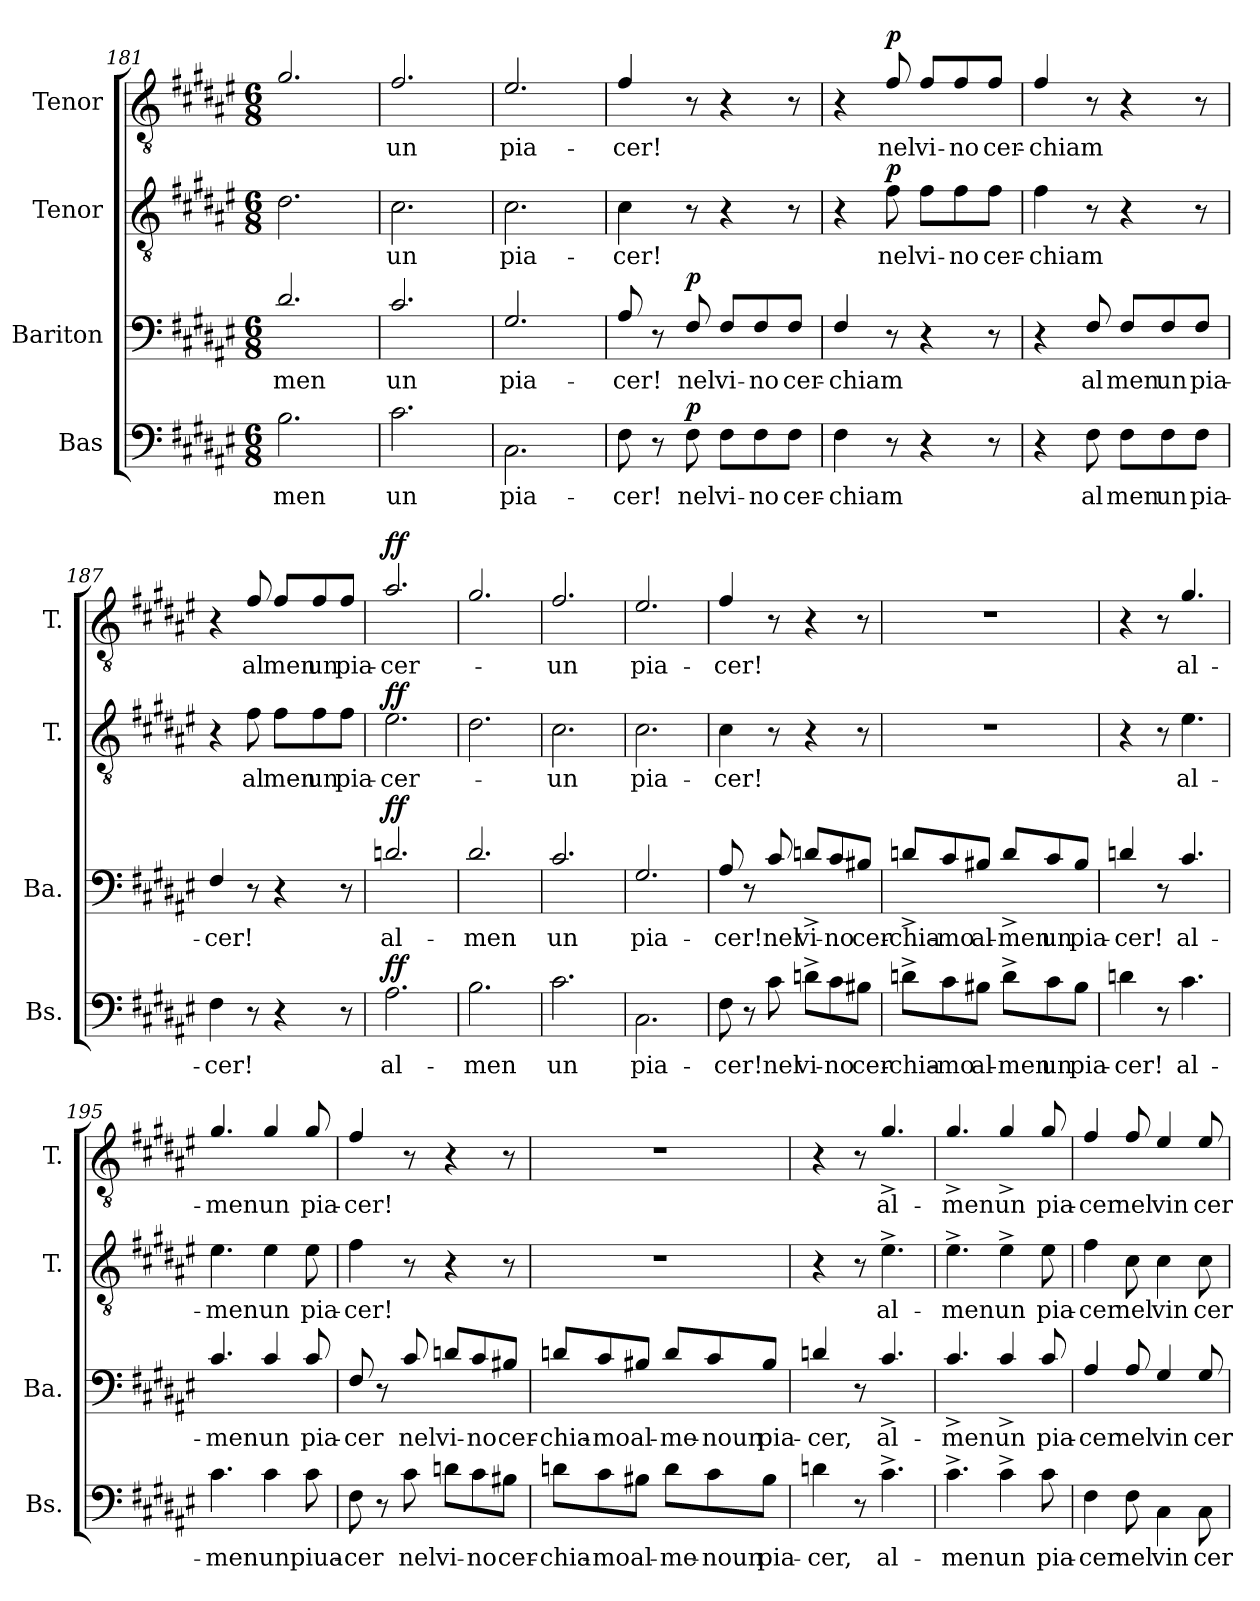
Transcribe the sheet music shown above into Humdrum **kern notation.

**kern	**text	**dynam	**kern	**text	**dynam	**kern	**text	**dynam	**kern	**text	**dynam
*part4	*part4	*part4	*part3	*part3	*part3	*part2	*part2	*part2	*part1	*part1	*part1
*staff4	*staff4	*staff4	*staff3	*staff3	*staff3	*staff2	*staff2	*staff2	*staff1	*staff1	*staff1
*I"Bas	*	*	*I"Bariton	*	*	*I"Tenor	*	*	*I"Tenor	*	*
*I'Bs.	*	*	*I'Ba.	*	*	*I'T.	*	*	*I'T.	*	*
*clefF4	*	*	*clefF4	*	*	*clefGv2	*	*	*clefGv2	*	*
*k[f#c#g#d#a#e#]	*	*	*k[f#c#g#d#a#e#]	*	*	*k[f#c#g#d#a#e#]	*	*	*k[f#c#g#d#a#e#]	*	*
*M6/8	*	*	*M6/8	*	*	*M6/8	*	*	*M6/8	*	*
=181	=181	=181	=181	=181	=181	=181	=181	=181	=181	=181	=181
2.B\	-men	.	2.d#/	-men	.	2.d#\	.	.	2.g#/	.	.
=182	=182	=182	=182	=182	=182	=182	=182	=182	=182	=182	=182
2.c#\	un	.	2.c#/	un	.	2.c#\	-un	.	2.f#/	-un	.
=183	=183	=183	=183	=183	=183	=183	=183	=183	=183	=183	=183
2.C#\	pia-	.	2.G#/	pia-	.	2.c#\	pia-	.	2.e#/	pia-	.
=184	=184	=184	=184	=184	=184	=184	=184	=184	=184	=184	=184
8F#\	-cer!	.	8A#/	-cer!	.	4c#\	-cer!	.	4f#/	-cer!	.
8r	.	.	8r	.	.	.	.	.	.	.	.
!	!	!LO:DY:a	!	!	!LO:DY:a	!	!	!	!	!	!
8F#\	nel	p	8F#/	nel	p	8r	.	.	8r	.	.
8F#\L	vi-	.	8F#/L	vi-	.	4r	.	.	4r	.	.
8F#\	-no	.	8F#/	-no	.	.	.	.	.	.	.
8F#\J	cer-	.	8F#/J	cer-	.	8r	.	.	8r	.	.
!!LO:LB:g=z
=185	=185	=185	=185	=185	=185	=185	=185	=185	=185	=185	=185
4F#\	-chiam	.	4F#/	-chiam	.	4r	.	.	4r	.	.
!	!	!	!	!	!	!	!	!LO:DY:a	!	!	!LO:DY:a
8r	.	.	8r	.	.	8f#\	nel	p	8f#/	nel	p
4r	.	.	4r	.	.	8f#\L	vi-	.	8f#/L	vi-	.
.	.	.	.	.	.	8f#\	-no	.	8f#/	-no	.
8r	.	.	8r	.	.	8f#\J	cer-	.	8f#/J	cer-	.
=186	=186	=186	=186	=186	=186	=186	=186	=186	=186	=186	=186
4r	.	.	4r	.	.	4f#\	-chiam	.	4f#/	-chiam	.
8F#\	al	.	8F#/	al	.	8r	.	.	8r	.	.
8F#\L	men	.	8F#/L	men	.	4r	.	.	4r	.	.
8F#\	un	.	8F#/	un	.	.	.	.	.	.	.
8F#\J	pia-	.	8F#/J	pia-	.	8r	.	.	8r	.	.
=187	=187	=187	=187	=187	=187	=187	=187	=187	=187	=187	=187
4F#\	-cer!	.	4F#/	-cer!	.	4r	.	.	4r	.	.
8r	.	.	8r	.	.	8f#\	al	.	8f#/	al	.
4r	.	.	4r	.	.	8f#\L	men	.	8f#/L	men	.
.	.	.	.	.	.	8f#\	un	.	8f#/	un	.
8r	.	.	8r	.	.	8f#\J	pia-	.	8f#/J	pia-	.
=188	=188	=188	=188	=188	=188	=188	=188	=188	=188	=188	=188
!	!	!LO:DY:a	!	!	!LO:DY:a	!	!	!LO:DY:a	!	!	!LO:DY:a
2.A#\	al-	ff	2.dn/	al-	ff	2.e#\	-cer-	ff	2.a#/	-cer-	ff
=189	=189	=189	=189	=189	=189	=189	=189	=189	=189	=189	=189
2.B\	-men	.	2.d#/	-men	.	2.d#\	.	.	2.g#/	.	.
=190	=190	=190	=190	=190	=190	=190	=190	=190	=190	=190	=190
2.c#\	un	.	2.c#/	un	.	2.c#\	-un	.	2.f#/	-un	.
=191	=191	=191	=191	=191	=191	=191	=191	=191	=191	=191	=191
2.C#\	pia-	.	2.G#/	pia-	.	2.c#\	pia-	.	2.e#/	pia-	.
!!LO:PB:g=z
=192	=192	=192	=192	=192	=192	=192	=192	=192	=192	=192	=192
8F#\	-cer!	.	8A#/	-cer!	.	4c#\	-cer!	.	4f#/	-cer!	.
8r	.	.	8r	.	.	.	.	.	.	.	.
8c#\	nel	.	8c#/	nel	.	8r	.	.	8r	.	.
8dn^\L	vi-	.	8dn^/L	vi-	.	4r	.	.	4r	.	.
8c#\	-no	.	8c#/	-no	.	.	.	.	.	.	.
8B#X\J	cer-	.	8B#X/J	cer-	.	8r	.	.	8r	.	.
=193	=193	=193	=193	=193	=193	=193	=193	=193	=193	=193	=193
8dn^\L	-chia-	.	8dn^/L	-chia-	.	2.r	.	.	2.r	.	.
8c#\	-mo	.	8c#/	-mo	.	.	.	.	.	.	.
8B#X\J	al-	.	8B#X/J	al-	.	.	.	.	.	.	.
8d^\L	-men	.	8d^/L	-men	.	.	.	.	.	.	.
8c#\	un	.	8c#/	un	.	.	.	.	.	.	.
8B#\J	pia-	.	8B#/J	pia-	.	.	.	.	.	.	.
=194	=194	=194	=194	=194	=194	=194	=194	=194	=194	=194	=194
4dn\	-cer!	.	4dn/	-cer!	.	4r	.	.	4r	.	.
8r	.	.	8r	.	.	8r	.	.	8r	.	.
4.c#\	al-	.	4.c#/	al-	.	4.e#\	al-	.	4.g#/	al-	.
=195	=195	=195	=195	=195	=195	=195	=195	=195	=195	=195	=195
4.c#\	-men	.	4.c#/	-men	.	4.e#\	-men	.	4.g#/	-men	.
4c#\	un	.	4c#/	un	.	4e#\	un	.	4g#/	un	.
8c#\	piua-	.	8c#/	pia-	.	8e#\	pia-	.	8g#/	pia-	.
=196	=196	=196	=196	=196	=196	=196	=196	=196	=196	=196	=196
8F#\	-cer	.	8F#/	-cer	.	4f#\	-cer!	.	4f#/	-cer!	.
8r	.	.	8r	.	.	.	.	.	.	.	.
8c#\	nel	.	8c#/	nel	.	8r	.	.	8r	.	.
8dn\L	vi-	.	8dn/L	vi-	.	4r	.	.	4r	.	.
8c#\	-no	.	8c#/	-no	.	.	.	.	.	.	.
8B#X\J	cer-	.	8B#X/J	cer-	.	8r	.	.	8r	.	.
!!LO:LB:g=z
=197	=197	=197	=197	=197	=197	=197	=197	=197	=197	=197	=197
8dn\L	-chia-	.	8dn/L	-chia-	.	2.r	.	.	2.r	.	.
8c#\	-mo	.	8c#/	-mo	.	.	.	.	.	.	.
8B#X\J	al-	.	8B#X/J	al-	.	.	.	.	.	.	.
8d\L	-me-	.	8d/L	-me-	.	.	.	.	.	.	.
8c#\	-noun	.	8c#/	-noun	.	.	.	.	.	.	.
8B#\J	pia-	.	8B#/J	pia-	.	.	.	.	.	.	.
=198	=198	=198	=198	=198	=198	=198	=198	=198	=198	=198	=198
4dn\	-cer,	.	4dn/	-cer,	.	4r	.	.	4r	.	.
8r	.	.	8r	.	.	8r	.	.	8r	.	.
4.c#^\	al-	.	4.c#^/	al-	.	4.e#^\	al-	.	4.g#^/	al-	.
=199	=199	=199	=199	=199	=199	=199	=199	=199	=199	=199	=199
4.c#^\	-men	.	4.c#^/	-men	.	4.e#^\	-men	.	4.g#^/	-men	.
4c#^\	un	.	4c#^/	un	.	4e#^\	un	.	4g#^/	un	.
8c#\	pia-	.	8c#/	pia-	.	8e#\	pia-	.	8g#/	pia-	.
=200	=200	=200	=200	=200	=200	=200	=200	=200	=200	=200	=200
4F#\	-cer	.	4A#/	-cer	.	4f#\	-cer	.	4f#/	-cer	.
8F#\	nel	.	8A#/	nel	.	8c#\	nel	.	8f#/	nel	.
4C#\	vin	.	4G#/	vin	.	4c#\	vin	.	4e#/	vin	.
8C#\	cer-	.	8G#/	cer-	.	8c#\	cer-	.	8e#/	cer-	.
=	=	=	=	=	=	=	=	=	=	=	=
*-	*-	*-	*-	*-	*-	*-	*-	*-	*-	*-	*-
